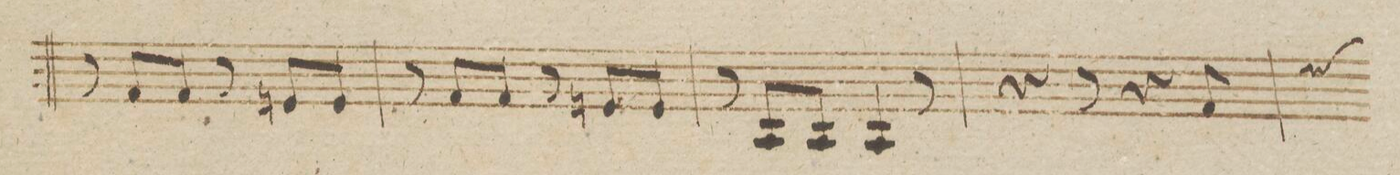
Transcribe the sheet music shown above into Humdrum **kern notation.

**kern	**dynam
*I"Violino 2do	*
*clefG2	*
*k[b-e-]	*
*M6/8	*
8r	.
8f/L	.
8f/J	.
8r	.
8en/L	.
8e/J	.
=32	=32
8r	.
8f/L	.
8f/J	.
8r	.
8en/L	.
8e/J	.
=33	=33
8r	.
8A/L	.
8A/J	.
4A/	.
8r	.
=34	=34
4r	.
8r	.
4r	.
8f/	.
*custos:ee	*
=35	=35
*-	*-
